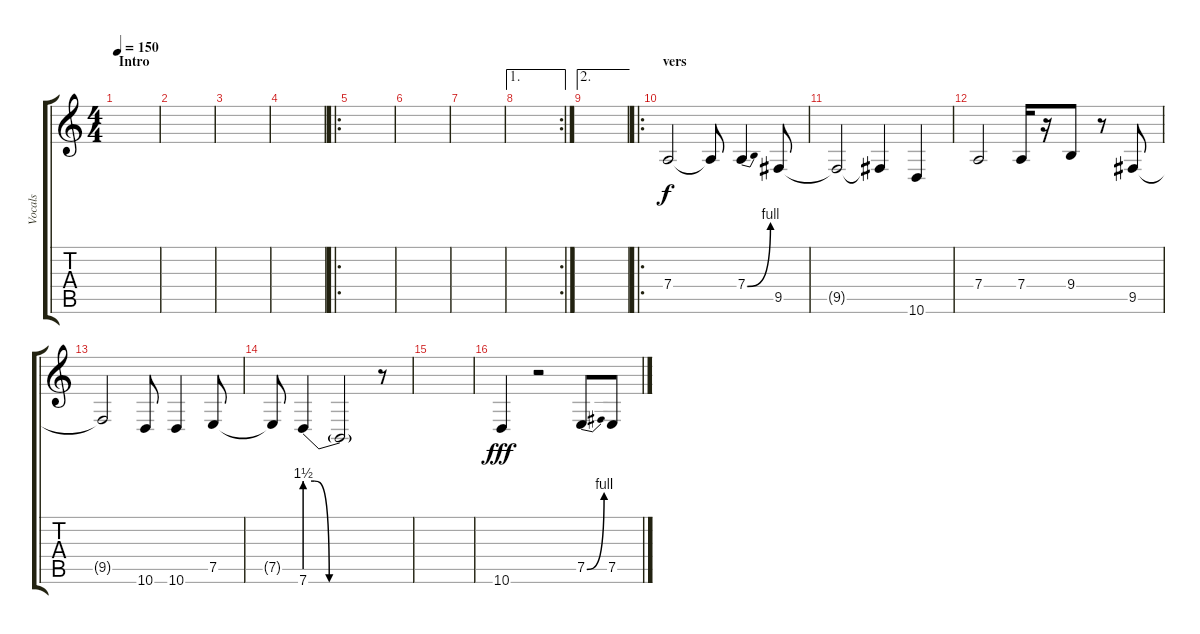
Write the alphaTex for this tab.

\track ("Vocals" "Vocals") {instrument cello}
\staff {score tabs}
\tuning (E4 B3 G3 D3 A2 E2) {hide}
\ts (4 4)
\section ("" "Intro")
\tempo 150
\clef g2
\ks c
|
|
|
|
\ro
|
|
|
\ae 1
\rc 2
|
\ae 2
|
\ro
\section ("" "vers")
7.4.2 7.4{t}.8 7.4{be (bend 0 0 60 4)}.4 9.5.8 |
9.5{t}.2 9.5{t}.4 10.6.4 |
7.4.2 7.4.16 r.16 9.4.8 r.8 9.5.8 |
9.5{t}.2 10.6.8 10.6.4 7.5.8 |
7.5{t}.8 7.6{be (custom 0 6 8 6 20 0 40 0 60 0)}.4 7.6{t}.2 r.8 |
|
10.6.4{dy fff} r.2 7.5{be (bend 0 0 60 4)}.8 7.5.8
